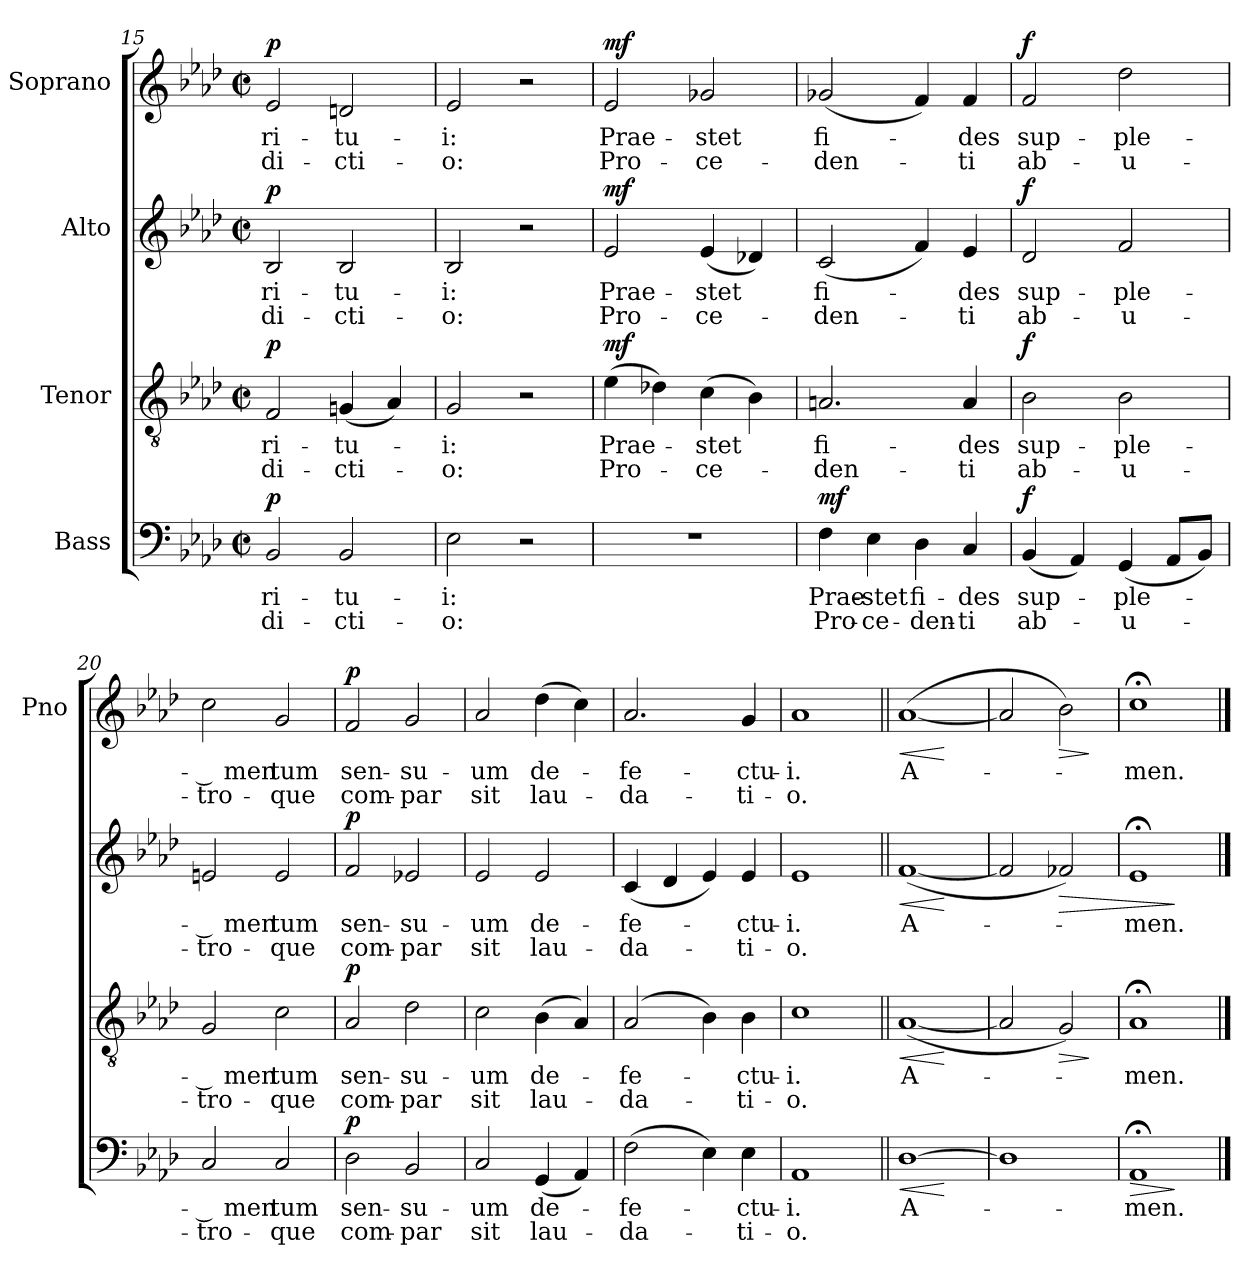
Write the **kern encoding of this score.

**kern	**text	**text	**dynam	**kern	**text	**text	**dynam	**kern	**text	**text	**dynam	**kern	**text	**text	**dynam
*part4	*part4	*part4	*part4	*part3	*part3	*part3	*part3	*part2	*part2	*part2	*part2	*part1	*part1	*part1	*part1
*staff4	*staff4	*staff4	*staff4	*staff3	*staff3	*staff3	*staff3	*staff2	*staff2	*staff2	*staff2	*staff1	*staff1	*staff1	*staff1
*I"Bass	*	*	*	*I"Tenor	*	*	*	*I"Alto	*	*	*	*I"Soprano	*	*	*
*	*	*	*	*	*	*	*	*	*	*	*	*I'Pno	*	*	*
*clefF4	*	*	*	*clefGv2	*	*	*	*clefG2	*	*	*	*clefG2	*	*	*
*k[b-e-a-d-]	*	*	*	*k[b-e-a-d-]	*	*	*	*k[b-e-a-d-]	*	*	*	*k[b-e-a-d-]	*	*	*
*A-:	*	*	*	*A-:	*	*	*	*A-:	*	*	*	*A-:	*	*	*
*M2/2	*	*	*	*M2/2	*	*	*	*M2/2	*	*	*	*M2/2	*	*	*
*met(c|)	*	*	*	*met(c|)	*	*	*	*met(c|)	*	*	*	*met(c|)	*	*	*
=15	=15	=15	=15	=15	=15	=15	=15	=15	=15	=15	=15	=15	=15	=15	=15
!	!LO:LY:b	!LO:LY:b	!LO:DY:a	!	!LO:LY:b	!LO:LY:b	!LO:DY:a	!	!LO:LY:b	!LO:LY:b	!LO:DY:a	!	!LO:LY:b	!LO:LY:b	!LO:DY:a
2BB-/	ri-	-di-	p	2F/	ri-	-di-	p	2B-/	ri-	-di-	p	2e-/	ri-	-di-	p
!	!LO:LY:b	!LO:LY:b	!	!	!LO:LY:b	!LO:LY:b	!	!	!LO:LY:b	!LO:LY:b	!	!	!LO:LY:b	!LO:LY:b	!
2BB-/	-tu-	-cti-	.	(<4Gn/	-tu-	-cti-	.	2B-/	-tu-	-cti-	.	2dn/	-tu-	-cti-	.
.	.	.	.	4A-/)	.	.	.	.	.	.	.	.	.	.	.
=16	=16	=16	=16	=16	=16	=16	=16	=16	=16	=16	=16	=16	=16	=16	=16
!	!LO:LY:b	!LO:LY:b	!	!	!LO:LY:b	!LO:LY:b	!	!	!LO:LY:b	!LO:LY:b	!	!	!LO:LY:b	!LO:LY:b	!
2E-\	-i:	-o:	.	2G/	-i:	-o:	.	2B-/	-i:	-o:	.	2e-/	-i:	-o:	.
2r	.	.	.	2r	.	.	.	2r	.	.	.	2r	.	.	.
=17	=17	=17	=17	=17	=17	=17	=17	=17	=17	=17	=17	=17	=17	=17	=17
!	!	!	!	!	!LO:LY:b	!LO:LY:b	!LO:DY:a	!	!LO:LY:b	!LO:LY:b	!LO:DY:a	!	!LO:LY:b	!LO:LY:b	!LO:DY:a
1r	.	.	.	(>4e-\	Prae-	Pro-	mf	2e-/	Prae-	Pro-	mf	2e-/	Prae-	Pro-	mf
.	.	.	.	4d-X\)	.	.	.	.	.	.	.	.	.	.	.
!	!	!	!	!	!LO:LY:b	!LO:LY:b	!	!	!LO:LY:b	!LO:LY:b	!	!	!LO:LY:b	!LO:LY:b	!
.	.	.	.	(>4c\	-stet	-ce-	.	(<4e-/	-stet	-ce-	.	2g-X/	-stet	-ce-	.
.	.	.	.	4B-\)	.	.	.	4d-X/)	.	.	.	.	.	.	.
!!LO:LB:g=z
=18	=18	=18	=18	=18	=18	=18	=18	=18	=18	=18	=18	=18	=18	=18	=18
!	!LO:LY:b	!LO:LY:b	!LO:DY:a	!	!LO:LY:b	!LO:LY:b	!	!	!LO:LY:b	!LO:LY:b	!	!	!LO:LY:b	!LO:LY:b	!
4F\	Prae-	Pro-	mf	2.An/	fi-	-den-	.	(<2c/	fi-	-den-	.	(<2g-X/	fi-	-den-	.
!	!LO:LY:b	!LO:LY:b	!	!	!	!	!	!	!	!	!	!	!	!	!
4E-\	-stet	-ce-	.	.	.	.	.	.	.	.	.	.	.	.	.
!	!LO:LY:b	!LO:LY:b	!	!	!	!	!	!	!	!	!	!	!	!	!
4D-\	fi-	-den-	.	.	.	.	.	4f/)	.	.	.	4f/)	.	.	.
!	!LO:LY:b	!LO:LY:b	!	!	!LO:LY:b	!LO:LY:b	!	!	!LO:LY:b	!LO:LY:b	!	!	!LO:LY:b	!LO:LY:b	!
4C/	-des	-ti	.	4A/	-des	-ti	.	4e-/	-des	-ti	.	4f/	-des	-ti	.
=19	=19	=19	=19	=19	=19	=19	=19	=19	=19	=19	=19	=19	=19	=19	=19
!	!LO:LY:b	!LO:LY:b	!LO:DY:a	!	!LO:LY:b	!LO:LY:b	!LO:DY:a	!	!LO:LY:b	!LO:LY:b	!LO:DY:a	!	!LO:LY:b	!LO:LY:b	!LO:DY:a
(<4BB-/	sup-	ab-	f	2B-\	sup-	ab-	f	2d-/	sup-	ab-	f	2f/	sup-	ab-	f
4AA-/)	.	.	.	.	.	.	.	.	.	.	.	.	.	.	.
!	!LO:LY:b	!LO:LY:b	!	!	!LO:LY:b	!LO:LY:b	!	!	!LO:LY:b	!LO:LY:b	!	!	!LO:LY:b	!LO:LY:b	!
(<4GG/	-ple-	-u-	.	2B-\	-ple-	-u-	.	2f/	-ple-	-u-	.	2dd-\	-ple-	-u-	.
8AA-/L	.	.	.	.	.	.	.	.	.	.	.	.	.	.	.
8BB-/J)	.	.	.	.	.	.	.	.	.	.	.	.	.	.	.
=20	=20	=20	=20	=20	=20	=20	=20	=20	=20	=20	=20	=20	=20	=20	=20
!	!LO:LY:b	!LO:LY:b	!	!	!LO:LY:b	!LO:LY:b	!	!	!LO:LY:b	!LO:LY:b	!	!	!LO:LY:b	!LO:LY:b	!
2C/	-­ men-	-tro-	.	2G/	-­ men-	-tro-	.	2en/	-­ men-	-tro-	.	2cc\	-­ men-	-tro-	.
!	!LO:LY:b	!LO:LY:b	!	!	!LO:LY:b	!LO:LY:b	!	!	!LO:LY:b	!LO:LY:b	!	!	!LO:LY:b	!LO:LY:b	!
2C/	-tum	-que	.	2c\	-tum	-que	.	2e/	-tum	-que	.	2g/	-tum	-que	.
=21	=21	=21	=21	=21	=21	=21	=21	=21	=21	=21	=21	=21	=21	=21	=21
!	!LO:LY:b	!LO:LY:b	!LO:DY:a	!	!LO:LY:b	!LO:LY:b	!LO:DY:a	!	!LO:LY:b	!LO:LY:b	!LO:DY:a	!	!LO:LY:b	!LO:LY:b	!LO:DY:a
2D-\	sen-	com-	p	2A-/	sen-	com-	p	2f/	sen-	com-	p	2f/	sen-	com-	p
!	!LO:LY:b	!LO:LY:b	!	!	!LO:LY:b	!LO:LY:b	!	!	!LO:LY:b	!LO:LY:b	!	!	!LO:LY:b	!LO:LY:b	!
2BB-/	-su-	-par	.	2d-\	-su-	-par	.	2e-X/	-su-	-par	.	2g/	-su-	-par	.
=22	=22	=22	=22	=22	=22	=22	=22	=22	=22	=22	=22	=22	=22	=22	=22
!	!LO:LY:b	!LO:LY:b	!	!	!LO:LY:b	!LO:LY:b	!	!	!LO:LY:b	!LO:LY:b	!	!	!LO:LY:b	!LO:LY:b	!
2C/	-um	sit	.	2c\	-um	sit	.	2e-/	-um	sit	.	2a-/	-um	sit	.
!	!LO:LY:b	!LO:LY:b	!	!	!LO:LY:b	!LO:LY:b	!	!	!LO:LY:b	!LO:LY:b	!	!	!LO:LY:b	!LO:LY:b	!
(<4GG/	de-	lau-	.	(>4B-\	de-	lau-	.	2e-/	de-	lau-	.	(>4dd-\	de-	lau-	.
4AA-/)	.	.	.	4A-/)	.	.	.	.	.	.	.	4cc\)	.	.	.
=23	=23	=23	=23	=23	=23	=23	=23	=23	=23	=23	=23	=23	=23	=23	=23
!	!LO:LY:b	!LO:LY:b	!	!	!LO:LY:b	!LO:LY:b	!	!	!LO:LY:b	!LO:LY:b	!	!	!LO:LY:b	!LO:LY:b	!
(>2F\	-fe-	-da-	.	(>2A-/	-fe-	-da-	.	(<4c/	-fe-	-da-	.	2.a-/	-fe-	-da-	.
.	.	.	.	.	.	.	.	4d-/	.	.	.	.	.	.	.
4E-\)	.	.	.	4B-\)	.	.	.	4e-/)	.	.	.	.	.	.	.
!	!LO:LY:b	!LO:LY:b	!	!	!LO:LY:b	!LO:LY:b	!	!	!LO:LY:b	!LO:LY:b	!	!	!LO:LY:b	!LO:LY:b	!
4E-\	-ctu-	-ti-	.	4B-\	-ctu-	-ti-	.	4e-/	-ctu-	-ti-	.	4g/	-ctu-	-ti-	.
=24	=24	=24	=24	=24	=24	=24	=24	=24	=24	=24	=24	=24	=24	=24	=24
!	!LO:LY:b	!LO:LY:b	!	!	!LO:LY:b	!LO:LY:b	!	!	!LO:LY:b	!LO:LY:b	!	!	!LO:LY:b	!LO:LY:b	!
1AA-	-i.	-o.	.	1c	-i.	-o.	.	1e-	-i.	-o.	.	1a-	-i.	-o.	.
=25||	=25||	=25||	=25||	=25||	=25||	=25||	=25||	=25||	=25||	=25||	=25||	=25||	=25||	=25||	=25||
!	!LO:LY:b	!	!LO:HP:b	!	!LO:LY:b	!	!LO:HP:b	!	!LO:LY:b	!	!LO:HP:b	!	!LO:LY:b	!	!LO:HP:b
[1D-	A-	.	<	(<[1A-	A-	.	<	(<[1f	A-	.	<	(>[1a-	A-	.	<
.	.	.	[	.	.	.	[	.	.	.	[	.	.	.	[
=26	=26	=26	=26	=26	=26	=26	=26	=26	=26	=26	=26	=26	=26	=26	=26
1D-]	.	.	.	2A-/]	.	.	.	2f/]	.	.	.	2a-/]	.	.	.
!	!	!	!	!	!	!	!LO:HP:b	!	!	!	!LO:HP:b	!	!	!	!LO:HP:b
.	.	.	.	2G/)	.	.	>	2f-X/)	.	.	>	2b-\)	.	.	>
.	.	.	.	.	.	.	]	.	.	.	.	.	.	.	]
=27	=27	=27	=27	=27	=27	=27	=27	=27	=27	=27	=27	=27	=27	=27	=27
!	!LO:LY:b	!	!LO:HP:b	!	!LO:LY:b	!	!	!	!LO:LY:b	!	!	!	!LO:LY:b	!	!
1AA-;<	-men.	.	>	1A-;<	-men.	.	.	1e-;<	-men.	.	.	1cc;<	-men.	.	.
.	.	.	]	.	.	.	.	.	.	.	]	.	.	.	.
==	==	==	==	==	==	==	==	==	==	==	==	==	==	==	==
*-	*-	*-	*-	*-	*-	*-	*-	*-	*-	*-	*-	*-	*-	*-	*-
